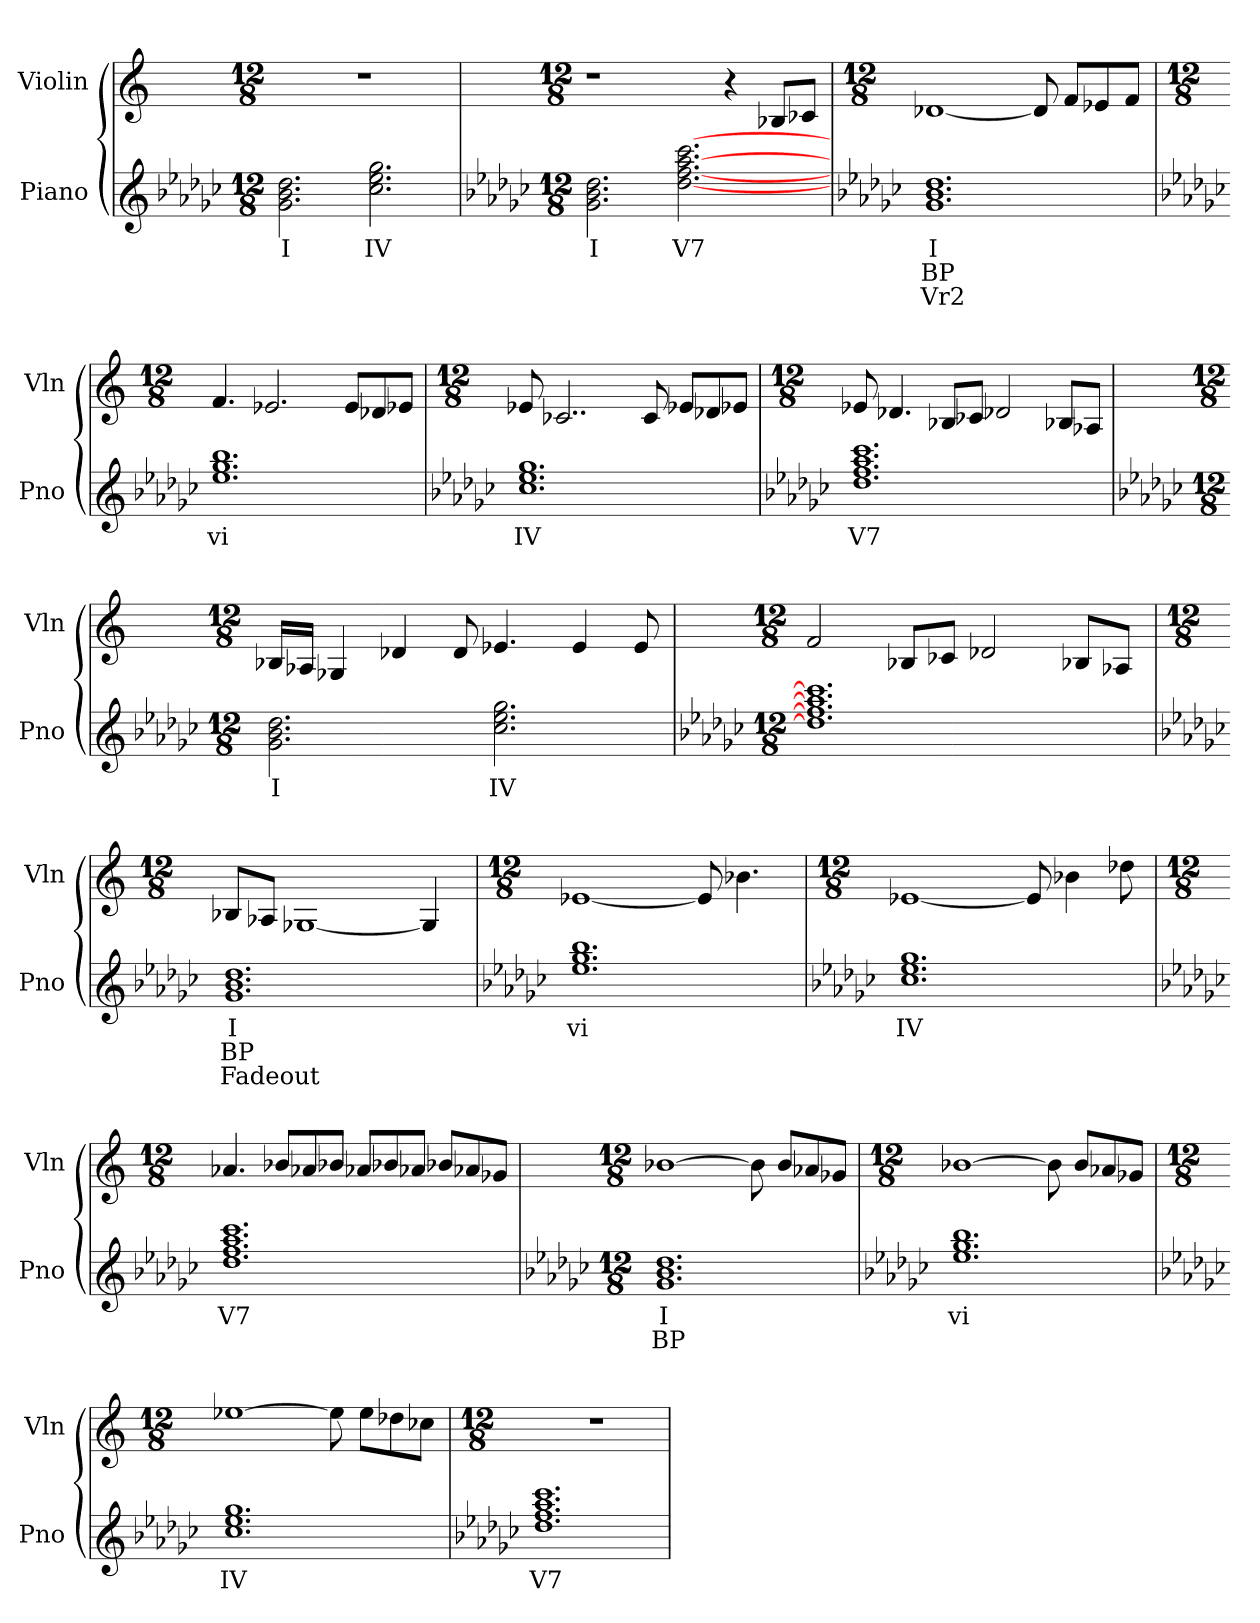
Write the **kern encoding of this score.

**kern	**text	**text	**text	**kern
*part2	*part2	*part2	*part2	*part1
*staff2	*staff2	*staff2	*staff2	*staff1
*I"Piano	*	*	*	*I"Violin
*I'Pno	*	*	*	*I'Vln
*k[b-e-a-d-g-c-]	*	*	*	*
*G-:	*	*	*	*
*M12/8	*	*	*	*M12/8
=	=	=	=	=
2.g- 2.b- 2.dd-	I	.	.	1.r
2.cc- 2.ee- 2.gg-	IV	.	.	.
=	=	=	=	=
*k[b-e-a-d-g-c-]	*	*	*	*
*G-:	*	*	*	*
*M12/8	*	*	*	*M12/8
2.g- 2.b- 2.dd-	I	.	.	1r
[2.dd- [2.ff [2.aa- [2.ccc-	V7	.	.	.
.	.	.	.	4r
.	.	.	.	8B-XL
.	.	.	.	8c-XJ
=	=	=	=	=
*k[b-e-a-d-g-c-]	*	*	*	*
*G-:	*	*	*	*
*	*	*	*	*M12/8
1.g- 1.b- 1.dd-	I	BP	Vr2	[1d-X
.	.	.	.	8d-]
.	.	.	.	8fL
.	.	.	.	8e-X
.	.	.	.	8fJ
=	=	=	=	=
*k[b-e-a-d-g-c-]	*	*	*	*
*G-:	*	*	*	*
*	*	*	*	*M12/8
1.ee- 1.gg- 1.bb-	vi	.	.	4.f
.	.	.	.	2.e-X
.	.	.	.	8e-L
.	.	.	.	8d-X
.	.	.	.	8e-XJ
=	=	=	=	=
*k[b-e-a-d-g-c-]	*	*	*	*
*G-:	*	*	*	*
*	*	*	*	*M12/8
1.cc- 1.ee- 1.gg-	IV	.	.	8e-X
.	.	.	.	2..c-X
.	.	.	.	8c-
.	.	.	.	8e-XL
.	.	.	.	8d-X
.	.	.	.	8e-XJ
=	=	=	=	=
*k[b-e-a-d-g-c-]	*	*	*	*
*G-:	*	*	*	*
*	*	*	*	*M12/8
1.dd- 1.ff 1.aa- 1.ccc-	V7	.	.	8e-X
.	.	.	.	4.d-X
.	.	.	.	8B-XL
.	.	.	.	8c-XJ
.	.	.	.	2d-X
.	.	.	.	8B-XL
.	.	.	.	8A-XJ
=	=	=	=	=
*k[b-e-a-d-g-c-]	*	*	*	*
*G-:	*	*	*	*
*M12/8	*	*	*	*M12/8
2.g- 2.b- 2.dd-	I	.	.	16B-XLL
.	.	.	.	16A-XJJ
.	.	.	.	4G-X
.	.	.	.	4d-X
.	.	.	.	8d-
2.cc- 2.ee- 2.gg-	IV	.	.	4.e-X
.	.	.	.	4e-
.	.	.	.	8e-
=	=	=	=	=
*k[b-e-a-d-g-c-]	*	*	*	*
*G-:	*	*	*	*
*M12/8	*	*	*	*M12/8
1.dd-] 1.ff] 1.aa-] 1.ccc-]	.	.	.	2f
.	.	.	.	8B-XL
.	.	.	.	8c-XJ
.	.	.	.	2d-X
.	.	.	.	8B-XL
.	.	.	.	8A-XJ
=	=	=	=	=
*k[b-e-a-d-g-c-]	*	*	*	*
*G-:	*	*	*	*
*	*	*	*	*M12/8
1.g- 1.b- 1.dd-	I	BP	Fadeout	8B-XL
.	.	.	.	8A-XJ
.	.	.	.	[1G-X
.	.	.	.	4G-]
=	=	=	=	=
*k[b-e-a-d-g-c-]	*	*	*	*
*G-:	*	*	*	*
*	*	*	*	*M12/8
1.ee- 1.gg- 1.bb-	vi	.	.	[1e-X
.	.	.	.	8e-]
.	.	.	.	4.b-X
=	=	=	=	=
*k[b-e-a-d-g-c-]	*	*	*	*
*G-:	*	*	*	*
*	*	*	*	*M12/8
1.cc- 1.ee- 1.gg-	IV	.	.	[1e-X
.	.	.	.	8e-]
.	.	.	.	4b-X
.	.	.	.	8dd-X
=	=	=	=	=
*k[b-e-a-d-g-c-]	*	*	*	*
*G-:	*	*	*	*
*	*	*	*	*M12/8
1.dd- 1.ff 1.aa- 1.ccc-	V7	.	.	4.a-X
.	.	.	.	8b-XL
.	.	.	.	8a-X
.	.	.	.	8b-XJ
.	.	.	.	8a-XL
.	.	.	.	8b-X
.	.	.	.	8a-XJ
.	.	.	.	8b-XL
.	.	.	.	8a-X
.	.	.	.	8g-XJ
=	=	=	=	=
*k[b-e-a-d-g-c-]	*	*	*	*
*G-:	*	*	*	*
*M12/8	*	*	*	*M12/8
1.g- 1.b- 1.dd-	I	BP	.	[1b-X
.	.	.	.	8b-]
.	.	.	.	8b-L
.	.	.	.	8a-X
.	.	.	.	8g-XJ
=	=	=	=	=
*k[b-e-a-d-g-c-]	*	*	*	*
*G-:	*	*	*	*
*	*	*	*	*M12/8
1.ee- 1.gg- 1.bb-	vi	.	.	[1b-X
.	.	.	.	8b-]
.	.	.	.	8b-L
.	.	.	.	8a-X
.	.	.	.	8g-XJ
=	=	=	=	=
*k[b-e-a-d-g-c-]	*	*	*	*
*G-:	*	*	*	*
*	*	*	*	*M12/8
1.cc- 1.ee- 1.gg-	IV	.	.	[1ee-X
.	.	.	.	8ee-]
.	.	.	.	8ee-L
.	.	.	.	8dd-X
.	.	.	.	8cc-XJ
=	=	=	=	=
*k[b-e-a-d-g-c-]	*	*	*	*
*G-:	*	*	*	*
*	*	*	*	*M12/8
1.dd- 1.ff 1.aa- 1.ccc-	V7	.	.	1.r
=	=	=	=	=
*-	*-	*-	*-	*-
